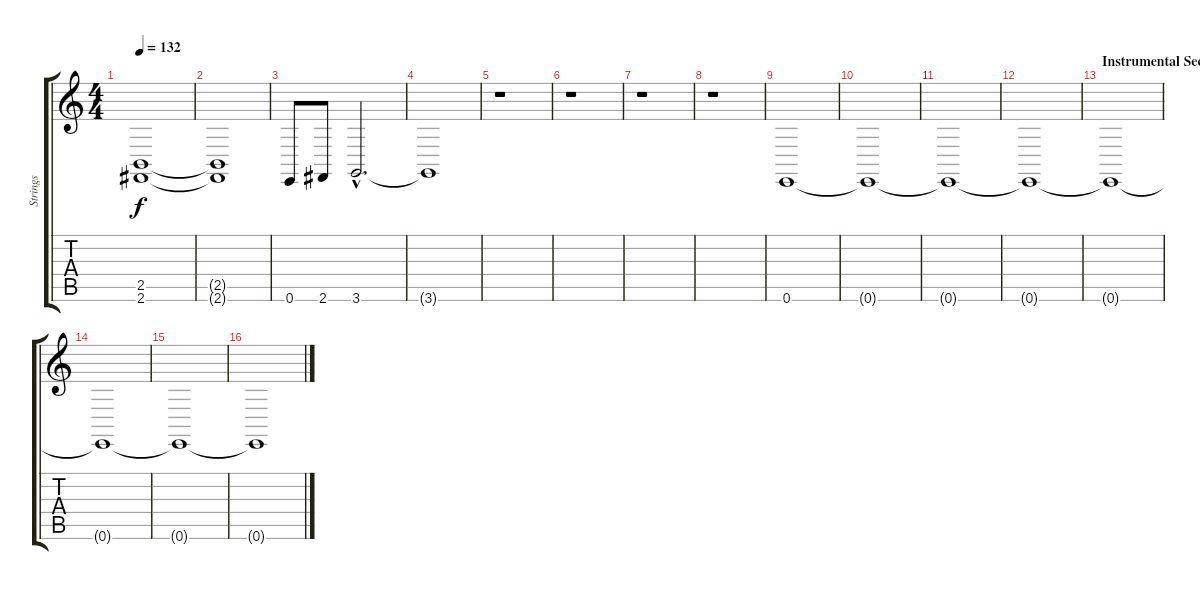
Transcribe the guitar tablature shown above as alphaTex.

\track (" Strings" " Strings") {instrument stringensemble2}
\staff {score tabs}
\tuning (E4 B3 G3 D3 A2 E2) {hide}
\ts (4 4)
\tempo 132
\clef g2
\ks c
(2.5 2.6).1{dy f} |
(2.5{t} 2.6{t}).1 |
0.6.8 2.6.8 3.6{hac}.2{d} |
3.6{t}.1 |
r.1 |
r.1 |
r.1 |
r.1 |
0.6.1 |
0.6{t}.1 |
0.6{t}.1 |
0.6{t}.1 |
\section ("" "Instrumental Section")
0.6{t}.1 |
0.6{t}.1 |
0.6{t}.1 |
0.6{t}.1
